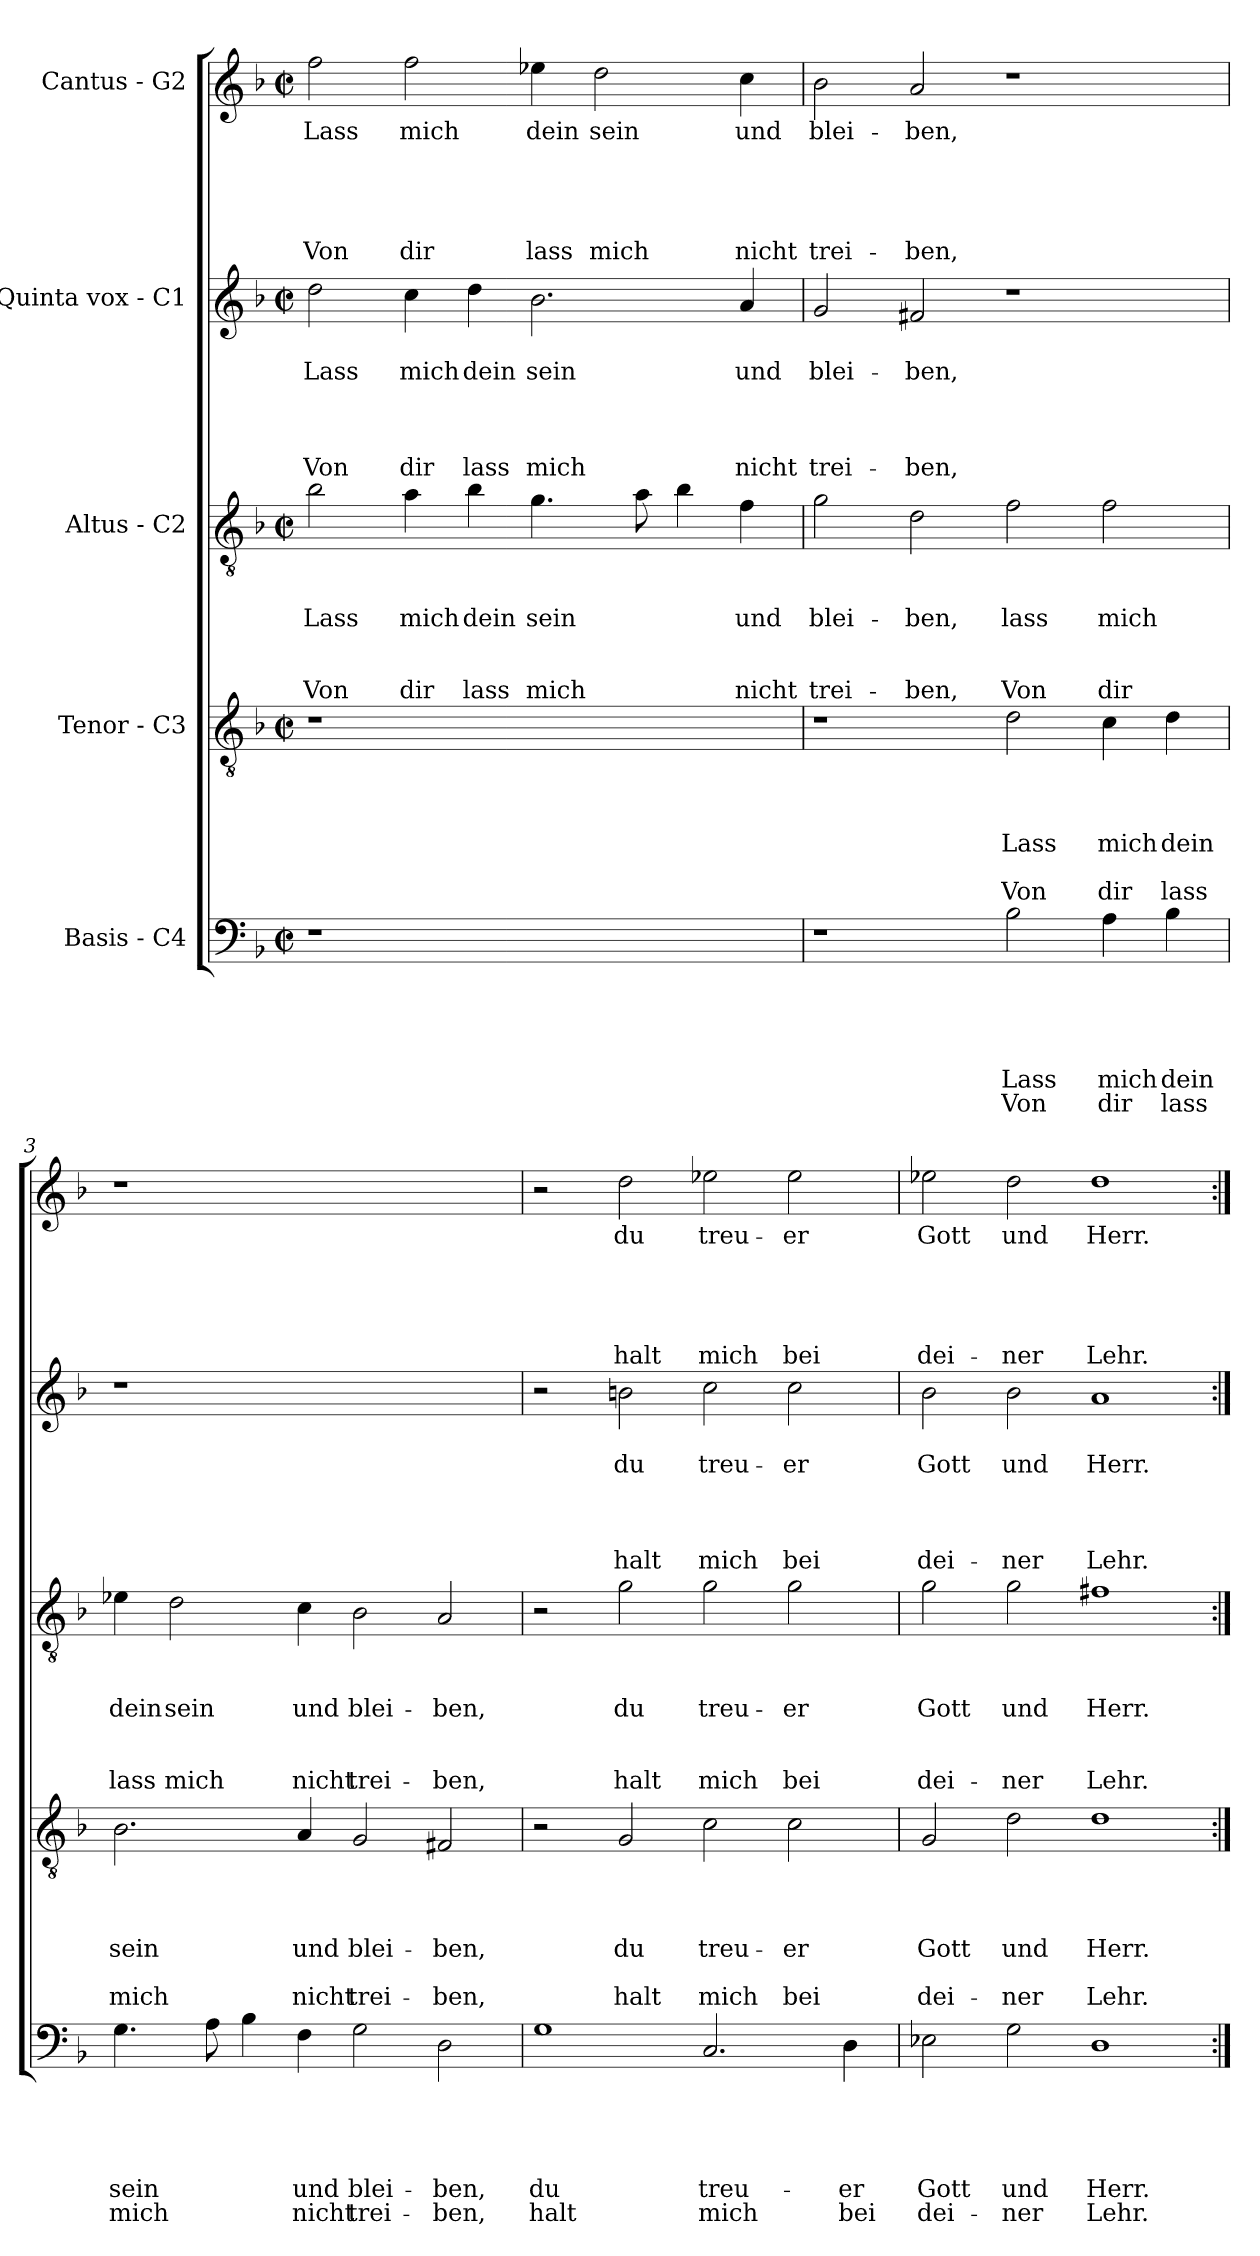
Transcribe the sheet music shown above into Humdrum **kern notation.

**kern	**text	**text	**text	**text	**text	**text	**kern	**text	**text	**text	**text	**text	**text	**kern	**text	**text	**text	**text	**text	**text	**kern	**text	**text	**text	**text	**text	**text	**kern	**text	**text	**text	**text	**text	**text
*part5	*part5	*part5	*part5	*part5	*part5	*part5	*part4	*part4	*part4	*part4	*part4	*part4	*part4	*part3	*part3	*part3	*part3	*part3	*part3	*part3	*part2	*part2	*part2	*part2	*part2	*part2	*part2	*part1	*part1	*part1	*part1	*part1	*part1	*part1
*staff5	*staff5	*staff5	*staff5	*staff5	*staff5	*staff5	*staff4	*staff4	*staff4	*staff4	*staff4	*staff4	*staff4	*staff3	*staff3	*staff3	*staff3	*staff3	*staff3	*staff3	*staff2	*staff2	*staff2	*staff2	*staff2	*staff2	*staff2	*staff1	*staff1	*staff1	*staff1	*staff1	*staff1	*staff1
*I"Basis - C4	*	*	*	*	*	*	*I"Tenor - C3	*	*	*	*	*	*	*I"Altus - C2	*	*	*	*	*	*	*I"Quinta vox - C1	*	*	*	*	*	*	*I"Cantus - G2	*	*	*	*	*	*
*clefF4	*	*	*	*	*	*	*clefGv2	*	*	*	*	*	*	*clefGv2	*	*	*	*	*	*	*clefG2	*	*	*	*	*	*	*clefG2	*	*	*	*	*	*
*k[b-]	*	*	*	*	*	*	*k[b-]	*	*	*	*	*	*	*k[b-]	*	*	*	*	*	*	*k[b-]	*	*	*	*	*	*	*k[b-]	*	*	*	*	*	*
*F:	*	*	*	*	*	*	*F:	*	*	*	*	*	*	*F:	*	*	*	*	*	*	*F:	*	*	*	*	*	*	*F:	*	*	*	*	*	*
*M2/2	*	*	*	*	*	*	*M2/2	*	*	*	*	*	*	*M2/2	*	*	*	*	*	*	*M2/2	*	*	*	*	*	*	*M2/2	*	*	*	*	*	*
*met(c|)	*	*	*	*	*	*	*met(c|)	*	*	*	*	*	*	*met(c|)	*	*	*	*	*	*	*met(c|)	*	*	*	*	*	*	*met(c|)	*	*	*	*	*	*
=1	=1	=1	=1	=1	=1	=1	=1	=1	=1	=1	=1	=1	=1	=1	=1	=1	=1	=1	=1	=1	=1	=1	=1	=1	=1	=1	=1	=1	=1	=1	=1	=1	=1	=1
!	!	!	!	!	!	!	!	!	!	!	!	!	!	!	!	!	!LO:LY:b	!	!	!LO:LY:b	!	!	!LO:LY:b	!	!	!	!LO:LY:b	!	!LO:LY:b	!	!	!	!	!LO:LY:b
1r	.	.	.	.	.	.	1r	.	.	.	.	.	.	2b-\	.	.	Lass	.	.	Von	2dd\	.	Lass	.	.	.	Von	2ff\	Lass	.	.	.	.	Von
!	!	!	!	!	!	!	!	!	!	!	!	!	!	!	!	!	!LO:LY:b	!	!	!LO:LY:b	!	!	!LO:LY:b	!	!	!	!LO:LY:b	!	!LO:LY:b	!	!	!	!	!LO:LY:b
.	.	.	.	.	.	.	.	.	.	.	.	.	.	4a\	.	.	mich	.	.	dir	4cc\	.	mich	.	.	.	dir	2ff\	mich	.	.	.	.	dir
!	!	!	!	!	!	!	!	!	!	!	!	!	!	!	!	!	!LO:LY:b	!	!	!LO:LY:b	!	!	!LO:LY:b	!	!	!	!LO:LY:b	!	!	!	!	!	!	!
.	.	.	.	.	.	.	.	.	.	.	.	.	.	4b-\	.	.	dein	.	.	lass	4dd\	.	dein	.	.	.	lass	.	.	.	.	.	.	.
!	!	!	!	!	!	!	!	!	!	!	!	!	!	!	!	!	!LO:LY:b	!	!	!LO:LY:b	!	!	!LO:LY:b	!	!	!	!LO:LY:b	!	!LO:LY:b	!	!	!	!	!LO:LY:b
1ryy	.	.	.	.	.	.	1ryy	.	.	.	.	.	.	4.g\	.	.	sein	.	.	mich	2.b-\	.	sein	.	.	.	mich	4ee-X\	dein	.	.	.	.	lass
!	!	!	!	!	!	!	!	!	!	!	!	!	!	!	!	!	!	!	!	!	!	!	!	!	!	!	!	!	!LO:LY:b	!	!	!	!	!LO:LY:b
.	.	.	.	.	.	.	.	.	.	.	.	.	.	.	.	.	.	.	.	.	.	.	.	.	.	.	.	2dd\	sein	.	.	.	.	mich
.	.	.	.	.	.	.	.	.	.	.	.	.	.	8a\	.	.	.	.	.	.	.	.	.	.	.	.	.	.	.	.	.	.	.	.
.	.	.	.	.	.	.	.	.	.	.	.	.	.	4b-\	.	.	.	.	.	.	.	.	.	.	.	.	.	.	.	.	.	.	.	.
!	!	!	!	!	!	!	!	!	!	!	!	!	!	!	!	!	!LO:LY:b	!	!	!LO:LY:b	!	!	!LO:LY:b	!	!	!	!LO:LY:b	!	!LO:LY:b	!	!	!	!	!LO:LY:b
.	.	.	.	.	.	.	.	.	.	.	.	.	.	4f\	.	.	und	.	.	nicht	4a/	.	und	.	.	.	nicht	4cc\	und	.	.	.	.	nicht
=2	=2	=2	=2	=2	=2	=2	=2	=2	=2	=2	=2	=2	=2	=2	=2	=2	=2	=2	=2	=2	=2	=2	=2	=2	=2	=2	=2	=2	=2	=2	=2	=2	=2	=2
!	!	!	!	!	!	!	!	!	!	!	!	!	!	!	!	!	!LO:LY:b	!	!	!LO:LY:b	!	!	!LO:LY:b	!	!	!	!LO:LY:b	!	!LO:LY:b	!	!	!	!	!LO:LY:b
1r	.	.	.	.	.	.	1r	.	.	.	.	.	.	2g\	.	.	blei-	.	.	trei-	2g/	.	blei-	.	.	.	trei-	2b-\	blei-	.	.	.	.	trei-
!	!	!	!	!	!	!	!	!	!	!	!	!	!	!	!	!	!LO:LY:b	!	!	!LO:LY:b	!	!	!LO:LY:b	!	!	!	!LO:LY:b	!	!LO:LY:b	!	!	!	!	!LO:LY:b
.	.	.	.	.	.	.	.	.	.	.	.	.	.	2d\	.	.	-ben,	.	.	-ben,	2f#X/	.	-ben,	.	.	.	-ben,	2a/	-ben,	.	.	.	.	-ben,
!	!	!	!	!	!LO:LY:b	!LO:LY:b	!	!	!	!	!LO:LY:b	!	!LO:LY:b	!	!	!	!LO:LY:b	!	!	!LO:LY:b	!	!	!	!	!	!	!	!	!	!	!	!	!	!
2B-\	.	.	.	.	Lass	Von	2d\	.	.	.	Lass	.	Von	2f\	.	.	lass	.	.	Von	1r	.	.	.	.	.	.	1r	.	.	.	.	.	.
!	!	!	!	!	!LO:LY:b	!LO:LY:b	!	!	!	!	!LO:LY:b	!	!LO:LY:b	!	!	!	!LO:LY:b	!	!	!LO:LY:b	!	!	!	!	!	!	!	!	!	!	!	!	!	!
4A\	.	.	.	.	mich	dir	4c\	.	.	.	mich	.	dir	2f\	.	.	mich	.	.	dir	.	.	.	.	.	.	.	.	.	.	.	.	.	.
!	!	!	!	!	!LO:LY:b	!LO:LY:b	!	!	!	!	!LO:LY:b	!	!LO:LY:b	!	!	!	!	!	!	!	!	!	!	!	!	!	!	!	!	!	!	!	!	!
4B-\	.	.	.	.	dein	lass	4d\	.	.	.	dein	.	lass	.	.	.	.	.	.	.	.	.	.	.	.	.	.	.	.	.	.	.	.	.
=3	=3	=3	=3	=3	=3	=3	=3	=3	=3	=3	=3	=3	=3	=3	=3	=3	=3	=3	=3	=3	=3	=3	=3	=3	=3	=3	=3	=3	=3	=3	=3	=3	=3	=3
!	!	!	!	!	!LO:LY:b	!LO:LY:b	!	!	!	!	!LO:LY:b	!	!LO:LY:b	!	!	!	!LO:LY:b	!	!	!LO:LY:b	!	!	!	!	!	!	!	!	!	!	!	!	!	!
4.G\	.	.	.	.	sein	mich	2.B-\	.	.	.	sein	.	mich	4e-X\	.	.	dein	.	.	lass	1r	.	.	.	.	.	.	1r	.	.	.	.	.	.
!	!	!	!	!	!	!	!	!	!	!	!	!	!	!	!	!	!LO:LY:b	!	!	!LO:LY:b	!	!	!	!	!	!	!	!	!	!	!	!	!	!
.	.	.	.	.	.	.	.	.	.	.	.	.	.	2d\	.	.	sein	.	.	mich	.	.	.	.	.	.	.	.	.	.	.	.	.	.
8A\	.	.	.	.	.	.	.	.	.	.	.	.	.	.	.	.	.	.	.	.	.	.	.	.	.	.	.	.	.	.	.	.	.	.
4B-\	.	.	.	.	.	.	.	.	.	.	.	.	.	.	.	.	.	.	.	.	.	.	.	.	.	.	.	.	.	.	.	.	.	.
!	!	!	!	!	!LO:LY:b	!LO:LY:b	!	!	!	!	!LO:LY:b	!	!LO:LY:b	!	!	!	!LO:LY:b	!	!	!LO:LY:b	!	!	!	!	!	!	!	!	!	!	!	!	!	!
4F\	.	.	.	.	und	nicht	4A/	.	.	.	und	.	nicht	4c\	.	.	und	.	.	nicht	.	.	.	.	.	.	.	.	.	.	.	.	.	.
!	!	!	!	!	!LO:LY:b	!LO:LY:b	!	!	!	!	!LO:LY:b	!	!LO:LY:b	!	!	!	!LO:LY:b	!	!	!LO:LY:b	!	!	!	!	!	!	!	!	!	!	!	!	!	!
2G\	.	.	.	.	blei-	trei-	2G/	.	.	.	blei-	.	trei-	2B-\	.	.	blei-	.	.	trei-	1ryy	.	.	.	.	.	.	1ryy	.	.	.	.	.	.
!	!	!	!	!	!LO:LY:b	!LO:LY:b	!	!	!	!	!LO:LY:b	!	!LO:LY:b	!	!	!	!LO:LY:b	!	!	!LO:LY:b	!	!	!	!	!	!	!	!	!	!	!	!	!	!
2D\	.	.	.	.	-ben,	-ben,	2F#X/	.	.	.	-ben,	.	-ben,	2A/	.	.	-ben,	.	.	-ben,	.	.	.	.	.	.	.	.	.	.	.	.	.	.
=4	=4	=4	=4	=4	=4	=4	=4	=4	=4	=4	=4	=4	=4	=4	=4	=4	=4	=4	=4	=4	=4	=4	=4	=4	=4	=4	=4	=4	=4	=4	=4	=4	=4	=4
!	!	!	!	!	!LO:LY:b	!LO:LY:b	!	!	!	!	!	!	!	!	!	!	!	!	!	!	!	!	!	!	!	!	!	!	!	!	!	!	!	!
1G	.	.	.	.	du	halt	2r	.	.	.	.	.	.	2r	.	.	.	.	.	.	2r	.	.	.	.	.	.	2r	.	.	.	.	.	.
!	!	!	!	!	!	!	!	!	!	!	!LO:LY:b	!	!LO:LY:b	!	!	!	!LO:LY:b	!	!	!LO:LY:b	!	!	!LO:LY:b	!	!	!	!LO:LY:b	!	!LO:LY:b	!	!	!	!	!LO:LY:b
.	.	.	.	.	.	.	2G/	.	.	.	du	.	halt	2g\	.	.	du	.	.	halt	2bn\	.	du	.	.	.	halt	2dd\	du	.	.	.	.	halt
!	!	!	!	!	!LO:LY:b	!LO:LY:b	!	!	!	!	!LO:LY:b	!	!LO:LY:b	!	!	!	!LO:LY:b	!	!	!LO:LY:b	!	!	!LO:LY:b	!	!	!	!LO:LY:b	!	!LO:LY:b	!	!	!	!	!LO:LY:b
2.C/	.	.	.	.	treu-	mich	2c\	.	.	.	treu-	.	mich	2g\	.	.	treu-	.	.	mich	2cc\	.	treu-	.	.	.	mich	2ee-X\	treu-	.	.	.	.	mich
!	!	!	!	!	!	!	!	!	!	!	!LO:LY:b	!	!LO:LY:b	!	!	!	!LO:LY:b	!	!	!LO:LY:b	!	!	!LO:LY:b	!	!	!	!LO:LY:b	!	!LO:LY:b	!	!	!	!	!LO:LY:b
.	.	.	.	.	.	.	2c\	.	.	.	-er	.	bei	2g\	.	.	-er	.	.	bei	2cc\	.	-er	.	.	.	bei	2ee-\	-er	.	.	.	.	bei
!	!	!	!	!	!LO:LY:b	!LO:LY:b	!	!	!	!	!	!	!	!	!	!	!	!	!	!	!	!	!	!	!	!	!	!	!	!	!	!	!	!
4D\	.	.	.	.	-er	bei	.	.	.	.	.	.	.	.	.	.	.	.	.	.	.	.	.	.	.	.	.	.	.	.	.	.	.	.
=5	=5	=5	=5	=5	=5	=5	=5	=5	=5	=5	=5	=5	=5	=5	=5	=5	=5	=5	=5	=5	=5	=5	=5	=5	=5	=5	=5	=5	=5	=5	=5	=5	=5	=5
!	!	!	!	!	!LO:LY:b	!LO:LY:b	!	!	!	!	!LO:LY:b	!	!LO:LY:b	!	!	!	!LO:LY:b	!	!	!LO:LY:b	!	!	!LO:LY:b	!	!	!	!LO:LY:b	!	!LO:LY:b	!	!	!	!	!LO:LY:b
2E-X\	.	.	.	.	Gott	dei-	2G/	.	.	.	Gott	.	dei-	2g\	.	.	Gott	.	.	dei-	2b-\	.	Gott	.	.	.	dei-	2ee-X\	Gott	.	.	.	.	dei-
!	!	!	!	!	!LO:LY:b	!LO:LY:b	!	!	!	!	!LO:LY:b	!	!LO:LY:b	!	!	!	!LO:LY:b	!	!	!LO:LY:b	!	!	!LO:LY:b	!	!	!	!LO:LY:b	!	!LO:LY:b	!	!	!	!	!LO:LY:b
2G\	.	.	.	.	und	-ner	2d\	.	.	.	und	.	-ner	2g\	.	.	und	.	.	-ner	2b-\	.	und	.	.	.	-ner	2dd\	und	.	.	.	.	-ner
!	!	!	!	!	!LO:LY:b	!LO:LY:b	!	!	!	!	!LO:LY:b	!	!LO:LY:b	!	!	!	!LO:LY:b	!	!	!LO:LY:b	!	!	!LO:LY:b	!	!	!	!LO:LY:b	!	!LO:LY:b	!	!	!	!	!LO:LY:b
1D	.	.	.	.	Herr.	Lehr.	1d	.	.	.	Herr.	.	Lehr.	1f#X	.	.	Herr.	.	.	Lehr.	1a	.	Herr.	.	.	.	Lehr.	1dd	Herr.	.	.	.	.	Lehr.
=:|!	=:|!	=:|!	=:|!	=:|!	=:|!	=:|!	=:|!	=:|!	=:|!	=:|!	=:|!	=:|!	=:|!	=:|!	=:|!	=:|!	=:|!	=:|!	=:|!	=:|!	=:|!	=:|!	=:|!	=:|!	=:|!	=:|!	=:|!	=:|!	=:|!	=:|!	=:|!	=:|!	=:|!	=:|!
*-	*-	*-	*-	*-	*-	*-	*-	*-	*-	*-	*-	*-	*-	*-	*-	*-	*-	*-	*-	*-	*-	*-	*-	*-	*-	*-	*-	*-	*-	*-	*-	*-	*-	*-
